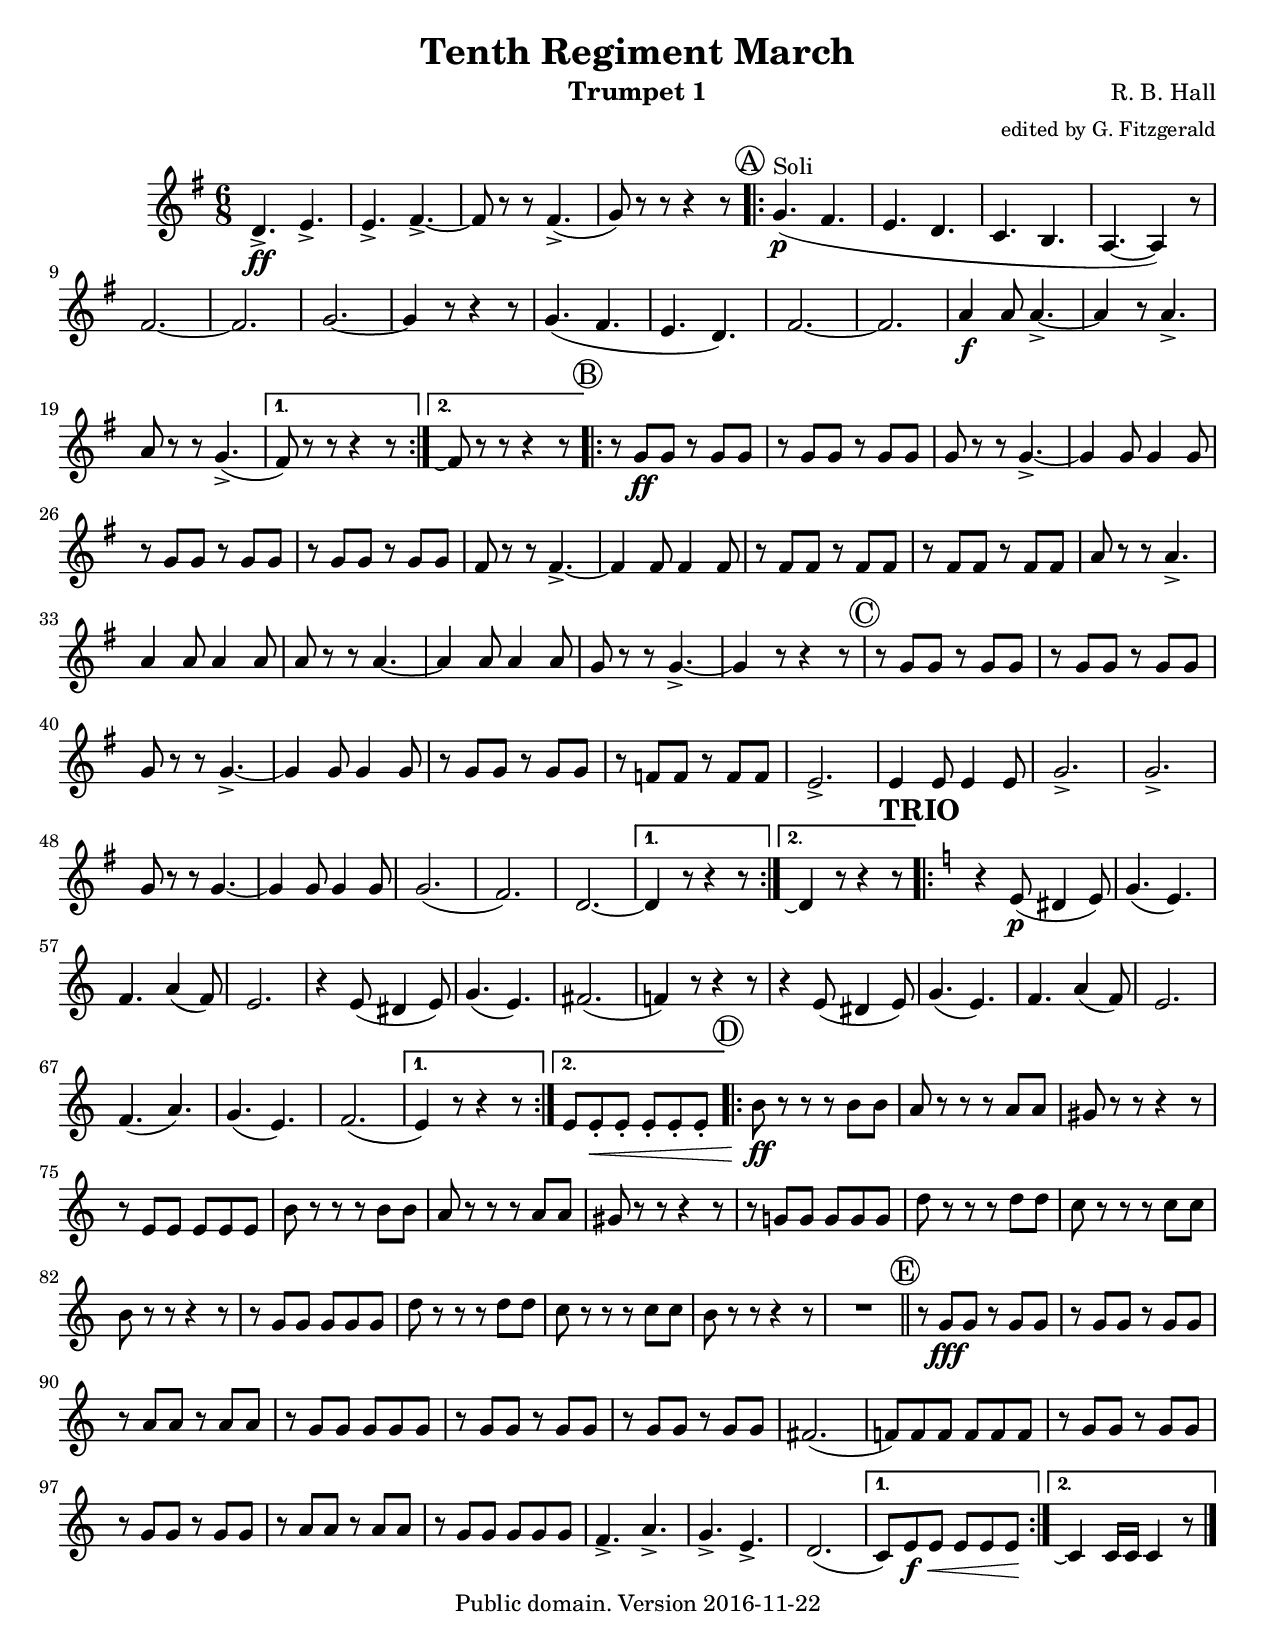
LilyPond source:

\version "2.18.2"
\include "TenthRegiment.ly"

\paper {
  #(set-paper-size "letter")
  ragged-last-bottom = ##f
  ragged-bottom = ##f
}

\header {
  instrument = "Trumpet 1"
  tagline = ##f
}

\score {
  \new Staff  { 
    \set Score.skipBars = ##t
    \set Staff.midiInstrument = "trumpet"

    \time 6/8
    \clef treble

    << \rehearsalMarks 
       \trumpetOne >>
  }
  
  \layout { }
  \midi {
    \context {
      \Score
      tempoWholesPerMinute = #(ly:make-moment 180 4)
    }
 }
}
